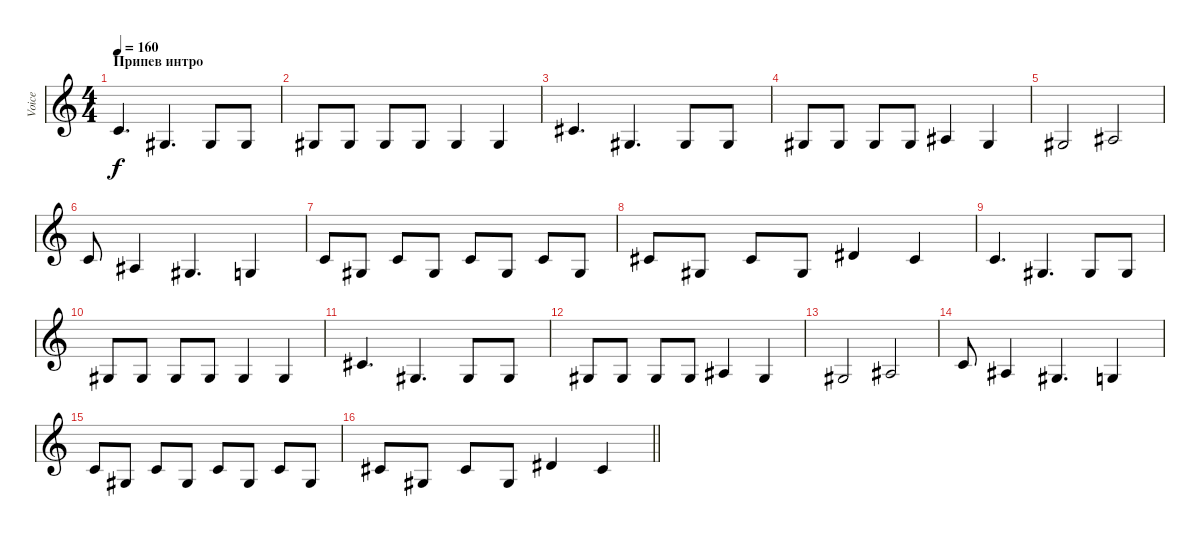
\track ("Voice" "Voice") {instrument tenorsax}
\staff {score}
\tuning (E4 B3 G3 D3 A2 E2 B1) {hide}
\ts (4 4)
\section ("" "Припев интро")
\tempo 160
\clef g2
\ks c
1.2.4{d dy f instrument tenorsax} 1.3.4{d} 1.3.8 1.3.8 |
1.3.8 1.3.8 1.3.8 1.3.8 1.3.4 1.3.4 |
2.2.4{d} 1.3.4{d} 1.3.8 1.3.8 |
1.3.8 1.3.8 1.3.8 1.3.8 3.3.4 1.3.4 |
1.3.2 3.3.2 |
1.2.8 3.3.4 1.3.4{d} 0.3.4 |
1.2.8 1.3.8 1.2.8 1.3.8 1.2.8 1.3.8 1.2.8 1.3.8 |
2.2.8 1.3.8 2.2.8 1.3.8 4.2.4 2.2.4 |
1.2.4{d} 1.3.4{d} 1.3.8 1.3.8 |
1.3.8 1.3.8 1.3.8 1.3.8 1.3.4 1.3.4 |
2.2.4{d} 1.3.4{d} 1.3.8 1.3.8 |
1.3.8 1.3.8 1.3.8 1.3.8 3.3.4 1.3.4 |
1.3.2 3.3.2 |
1.2.8 3.3.4 1.3.4{d} 0.3.4 |
1.2.8 1.3.8 1.2.8 1.3.8 1.2.8 1.3.8 1.2.8 1.3.8 |
\barLineRight lightlight
2.2.8 1.3.8 2.2.8 1.3.8 4.2.4 2.2.4
